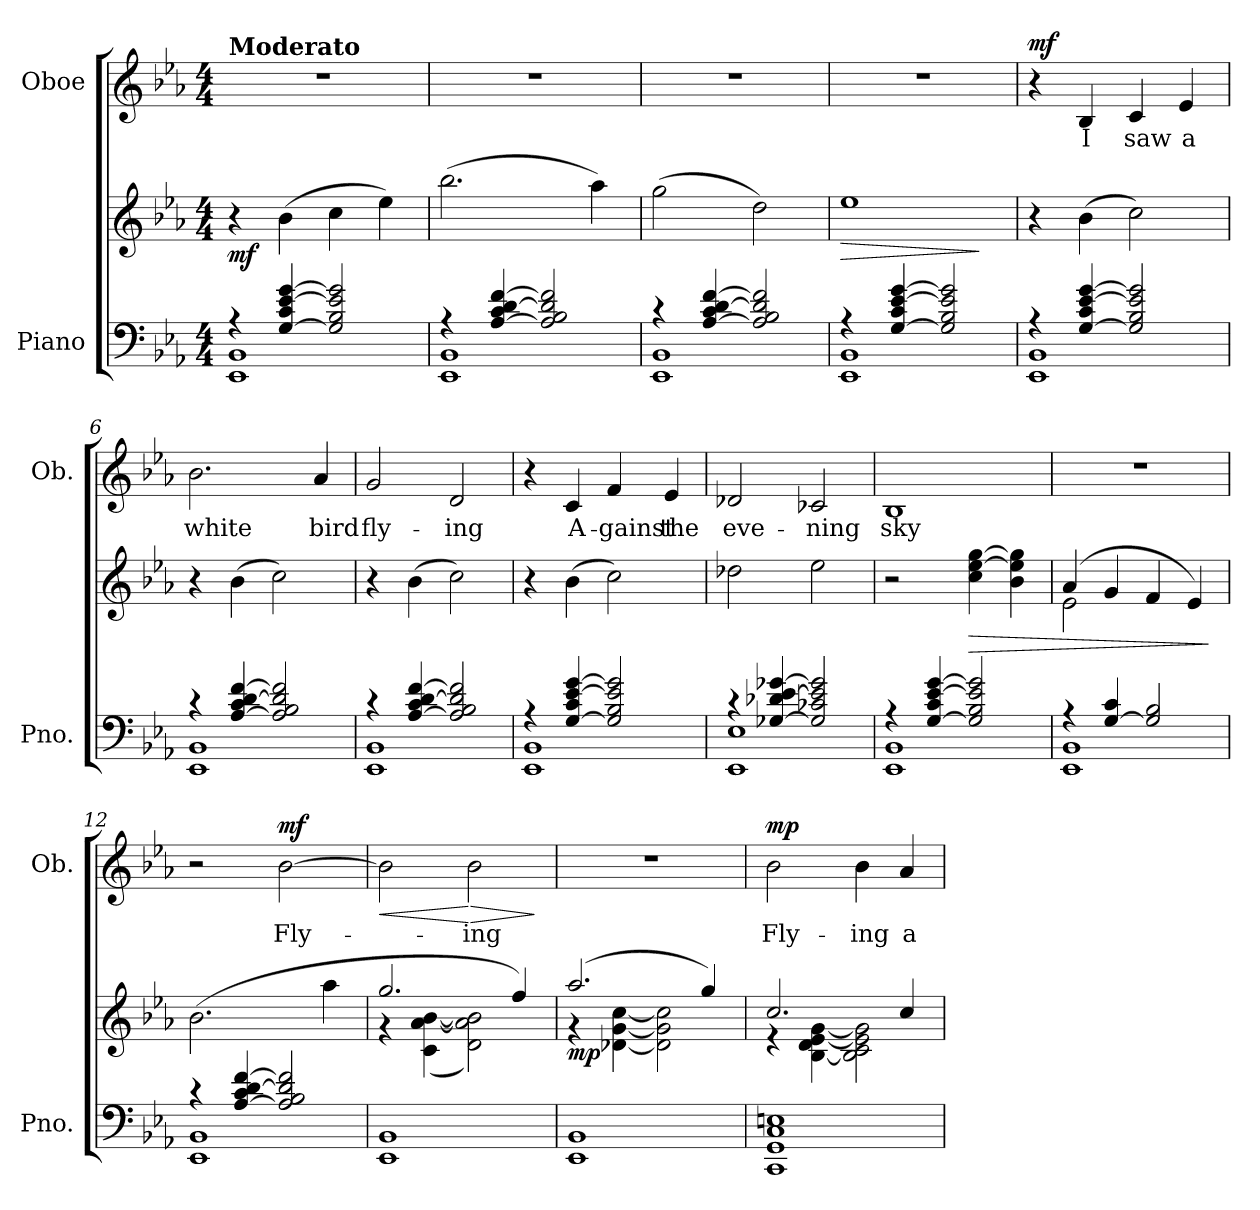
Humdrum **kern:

**kern	**kern	**dynam	**kern	**text	**dynam
*part2	*part2	*part2	*part1	*part1	*part1
*staff3	*staff2	*staff2/3	*staff1	*staff1	*staff1
*I"Piano	*	*	*I"Oboe	*	*
*I'Pno.	*	*	*I'Ob.	*	*
*clefF4	*clefG2	*	*clefG2	*	*
*k[b-e-a-]	*k[b-e-a-]	*	*k[b-e-a-]	*	*
*M4/4	*M4/4	*	*M4/4	*	*
=1	=1	=1	=1	=1	=1
*^	*	*	*	*	*
!	!	!	!	!LO:TX:a:B:t=Moderato	!	!
!	!	!	!LO:DY:b	!	!	!
4r	1EE- 1BB-	4r	mf	1r	.	.
[4G/ 4c/ [4e-/ [4g/	.	(4b-\	.	.	.	.
2G/] 2B-/ 2e-/] 2g/]	.	4cc\	.	.	.	.
.	.	4ee-\)	.	.	.	.
=2	=2	=2	=2	=2	=2	=2
4r	1EE- 1BB-	(2.bb-\	.	1r	.	.
[4A-/ 4c/ [4d/ [4f/	.	.	.	.	.	.
2A-/] 2B-/ 2d/] 2f/]	.	.	.	.	.	.
.	.	4aa-\)	.	.	.	.
=3	=3	=3	=3	=3	=3	=3
4r	1EE- 1BB-	(2gg\	.	1r	.	.
[4A-/ 4c/ [4d/ [4f/	.	.	.	.	.	.
2A-/] 2B-/ 2d/] 2f/]	.	2dd\)	.	.	.	.
=4	=4	=4	=4	=4	=4	=4
!	!	!	!LO:HP:b	!	!	!
4r	1EE- 1BB-	1ee-	>	1r	.	.
[4G/ 4c/ [4e-/ [4g/	.	.	.	.	.	.
2G/] 2B-/ 2e-/] 2g/]	.	.	.	.	.	.
*v	*v	*	*	*	*	*
.	.	]	.	.	.
=5	=5	=5	=5	=5	=5
*^	*	*	*	*	*
!	!	!	!	!	!	!LO:DY:a
4r	1EE- 1BB-	4r	.	4r	.	mf
!	!	!	!	!	!LO:LY:b	!
[4G/ 4c/ [4e-/ [4g/	.	(4b-\	.	4B-/	I	.
!	!	!	!	!	!LO:LY:b	!
2G/] 2B-/ 2e-/] 2g/]	.	2cc\)	.	4c/	saw	.
!	!	!	!	!	!LO:LY:b	!
.	.	.	.	4e-/	a	.
=6	=6	=6	=6	=6	=6	=6
!	!	!	!	!	!LO:LY:b	!
4r	1EE- 1BB-	4r	.	2.b-\	white	.
[4A-/ 4c/ [4d/ [4f/	.	(4b-\	.	.	.	.
2A-/] 2B-/ 2d/] 2f/]	.	2cc\)	.	.	.	.
!	!	!	!	!	!LO:LY:b	!
.	.	.	.	4a-/	bird	.
!!LO:LB:g=z
=7	=7	=7	=7	=7	=7	=7
!	!	!	!	!	!LO:LY:b	!
4r	1EE- 1BB-	4r	.	2g/	fly-	.
[4A-/ 4c/ [4d/ [4f/	.	(4b-\	.	.	.	.
!	!	!	!	!	!LO:LY:b	!
2A-/] 2B-/ 2d/] 2f/]	.	2cc\)	.	2d/	-ing	.
=8	=8	=8	=8	=8	=8	=8
4r	1EE- 1BB-	4r	.	4r	.	.
!	!	!	!	!	!LO:LY:b	!
[4G/ 4c/ [4e-/ [4g/	.	(4b-\	.	4c/	A-	.
!	!	!	!	!	!LO:LY:b	!
2G/] 2B-/ 2e-/] 2g/]	.	2cc\)	.	4f/	-gainst	.
!	!	!	!	!	!LO:LY:b	!
.	.	.	.	4e-/	the	.
=9	=9	=9	=9	=9	=9	=9
!	!	!	!	!	!LO:LY:b	!
4r	1EE- 1E-	2dd-X\	.	2d-X/	eve-	.
[4G-X/ 4d-X/ [4e-/ [4g-X/	.	.	.	.	.	.
!	!	!	!	!	!LO:LY:b	!
2G-/] 2c-X/ 2e-/] 2g-/]	.	2ee-\	.	2c-X/	-ning	.
=10	=10	=10	=10	=10	=10	=10
!	!	!	!	!	!LO:LY:b	!
4r	1EE- 1BB-	2r	.	1B-	sky	.
[4G/ 4c/ [4e-/ [4g/	.	.	.	.	.	.
!	!	!	!LO:HP:b	!	!	!
2G/] 2B-/ 2e-/] 2g/]	.	4cc\ [4ee-\ [4gg\	>	.	.	.
.	.	4b-\ 4ee-\] 4gg\]	.	.	.	.
=11	=11	=11	=11	=11	=11	=11
*	*	*^	*	*	*	*
4r	1EE- 1BB-	(4a-/	2e-\	.	1r	.	.
[4G/ 4c/	.	4g/	.	.	.	.	.
2G/] 2B-/	.	4f/	2ryy	.	.	.	.
.	.	4e-/)	.	.	.	.	.
*v	*v	*	*	*	*	*	*
*	*v	*v	*	*	*	*
.	.	]	.	.	.
=12	=12	=12	=12	=12	=12
*^	*	*	*	*	*
4r	1EE- 1BB-	(2.b-\	.	2r	.	.
[4A-/ 4c/ [4d/ [4f/	.	.	.	.	.	.
!	!	!	!	!	!LO:LY:b	!LO:DY:a
2A-/] 2B-/ 2d/] 2f/]	.	.	.	[2b-\	Fly-	mf
.	.	4aa-\	.	.	.	.
*v	*v	*	*	*	*	*
!!LO:LB:g=z
=13	=13	=13	=13	=13	=13
*	*^	*	*	*	*
!	!	!	!	!	!	!LO:HP:b
1EE- 1BB-	2.gg/	4r	.	2b-\]	.	<
.	.	(>4c\ [4a-\ [4b-\	.	.	.	.
!	!	!	!	!	!LO:LY:b	!LO:HP:n=1:b
.	.	2d\ 2a-\] 2b-\])	.	2b-\	-ing	[ >
.	4ff/)	.	.	.	.	.
*	*v	*v	*	*	*	*
.	.	.	.	.	]
=14	=14	=14	=14	=14	=14
*	*^	*	*	*	*
!	!	!	!LO:DY:b	!	!	!
1EE- 1BB-	(2.aa-/	4r	mp	1r	.	.
.	.	[4d-X\ [4g\ [4cc\	.	.	.	.
.	.	2d-\] 2g\] 2cc\]	.	.	.	.
.	4gg/)	.	.	.	.	.
=15	=15	=15	=15	=15	=15	=15
!	!	!	!	!	!LO:LY:b	!LO:DY:a
1CC 1GG 1C 1En	2.cc/	4r	.	2b-\	Fly-	mp
.	.	[4B-\ 4d\ [4e-\ [4g\	.	.	.	.
!	!	!	!	!	!LO:LY:b	!
.	.	2B-\] 2c\ 2e-\] 2g\]	.	4b-\	-ing	.
!	!	!	!	!	!LO:LY:b	!
.	4cc/	.	.	4a-/	a-	.
*	*v	*v	*	*	*	*
=	=	=	=	=	=
*-	*-	*-	*-	*-	*-
